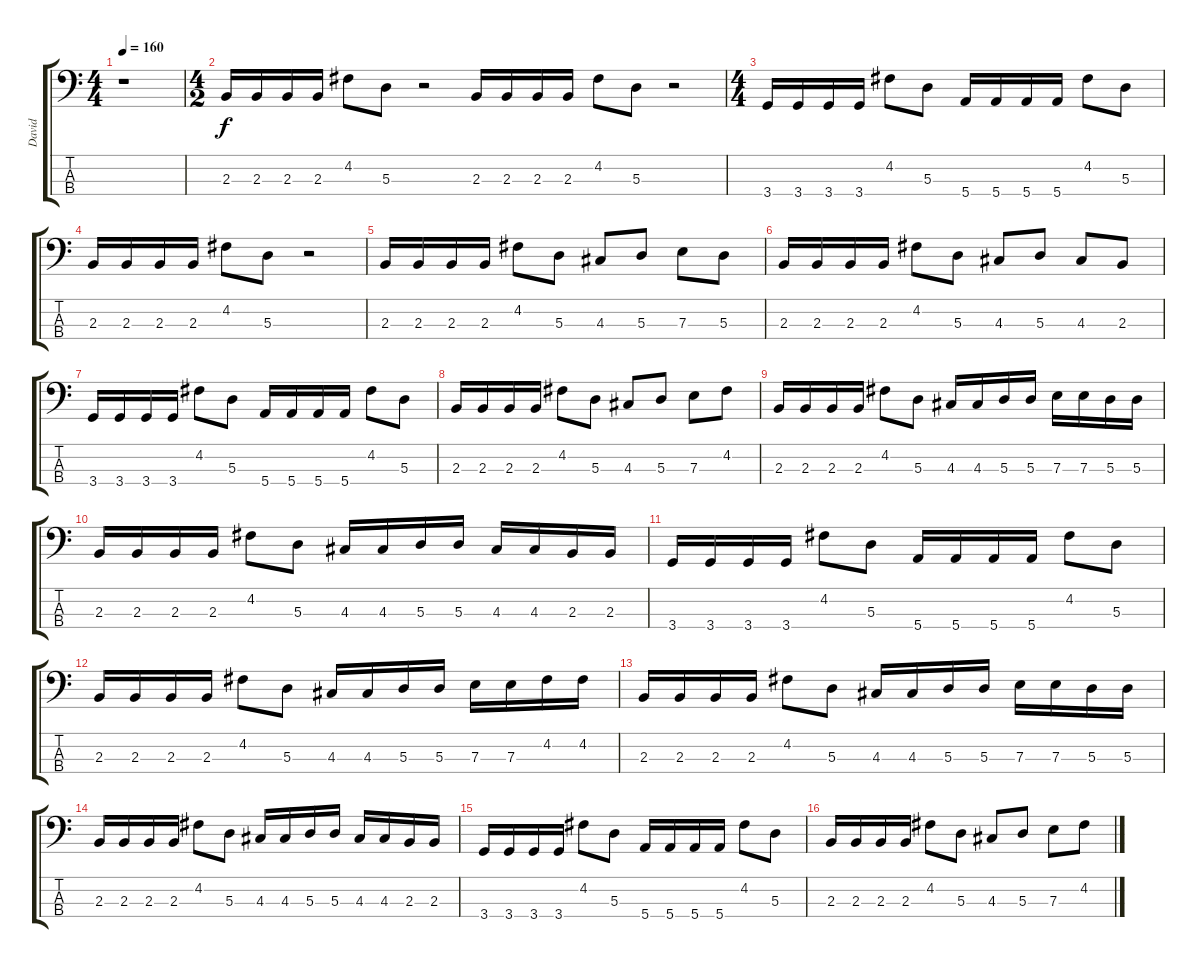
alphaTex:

\track ("David" "David") {instrument electricbasspick}
\staff {score tabs}
\tuning (G2 D2 A1 E1) {hide}
\ts (4 4)
\tempo 160
\clef f4
\ks c
r.1{dy f instrument electricbasspick} |
\ts (4 2)
2.3.16 2.3.16 2.3.16 2.3.16 4.2.8 5.3.8 r.2 2.3.16 2.3.16 2.3.16 2.3.16 4.2.8 5.3.8 r.2 |
\ts (4 4)
3.4.16 3.4.16 3.4.16 3.4.16 4.2.8 5.3.8 5.4.16 5.4.16 5.4.16 5.4.16 4.2.8 5.3.8 |
2.3.16 2.3.16 2.3.16 2.3.16 4.2.8 5.3.8 r.2 |
2.3.16 2.3.16 2.3.16 2.3.16 4.2.8 5.3.8 4.3.8 5.3.8 7.3.8 5.3.8 |
2.3.16 2.3.16 2.3.16 2.3.16 4.2.8 5.3.8 4.3.8 5.3.8 4.3.8 2.3.8 |
3.4.16 3.4.16 3.4.16 3.4.16 4.2.8 5.3.8 5.4.16 5.4.16 5.4.16 5.4.16 4.2.8 5.3.8 |
2.3.16 2.3.16 2.3.16 2.3.16 4.2.8 5.3.8 4.3.8 5.3.8 7.3.8 4.2.8 |
2.3.16 2.3.16 2.3.16 2.3.16 4.2.8 5.3.8 4.3.16 4.3.16 5.3.16 5.3.16 7.3.16 7.3.16 5.3.16 5.3.16 |
2.3.16 2.3.16 2.3.16 2.3.16 4.2.8 5.3.8 4.3.16 4.3.16 5.3.16 5.3.16 4.3.16 4.3.16 2.3.16 2.3.16 |
3.4.16 3.4.16 3.4.16 3.4.16 4.2.8 5.3.8 5.4.16 5.4.16 5.4.16 5.4.16 4.2.8 5.3.8 |
2.3.16 2.3.16 2.3.16 2.3.16 4.2.8 5.3.8 4.3.16 4.3.16 5.3.16 5.3.16 7.3.16 7.3.16 4.2.16 4.2.16 |
2.3.16 2.3.16 2.3.16 2.3.16 4.2.8 5.3.8 4.3.16 4.3.16 5.3.16 5.3.16 7.3.16 7.3.16 5.3.16 5.3.16 |
2.3.16 2.3.16 2.3.16 2.3.16 4.2.8 5.3.8 4.3.16 4.3.16 5.3.16 5.3.16 4.3.16 4.3.16 2.3.16 2.3.16 |
3.4.16 3.4.16 3.4.16 3.4.16 4.2.8 5.3.8 5.4.16 5.4.16 5.4.16 5.4.16 4.2.8 5.3.8 |
2.3.16 2.3.16 2.3.16 2.3.16 4.2.8 5.3.8 4.3.8 5.3.8 7.3.8 4.2.8
